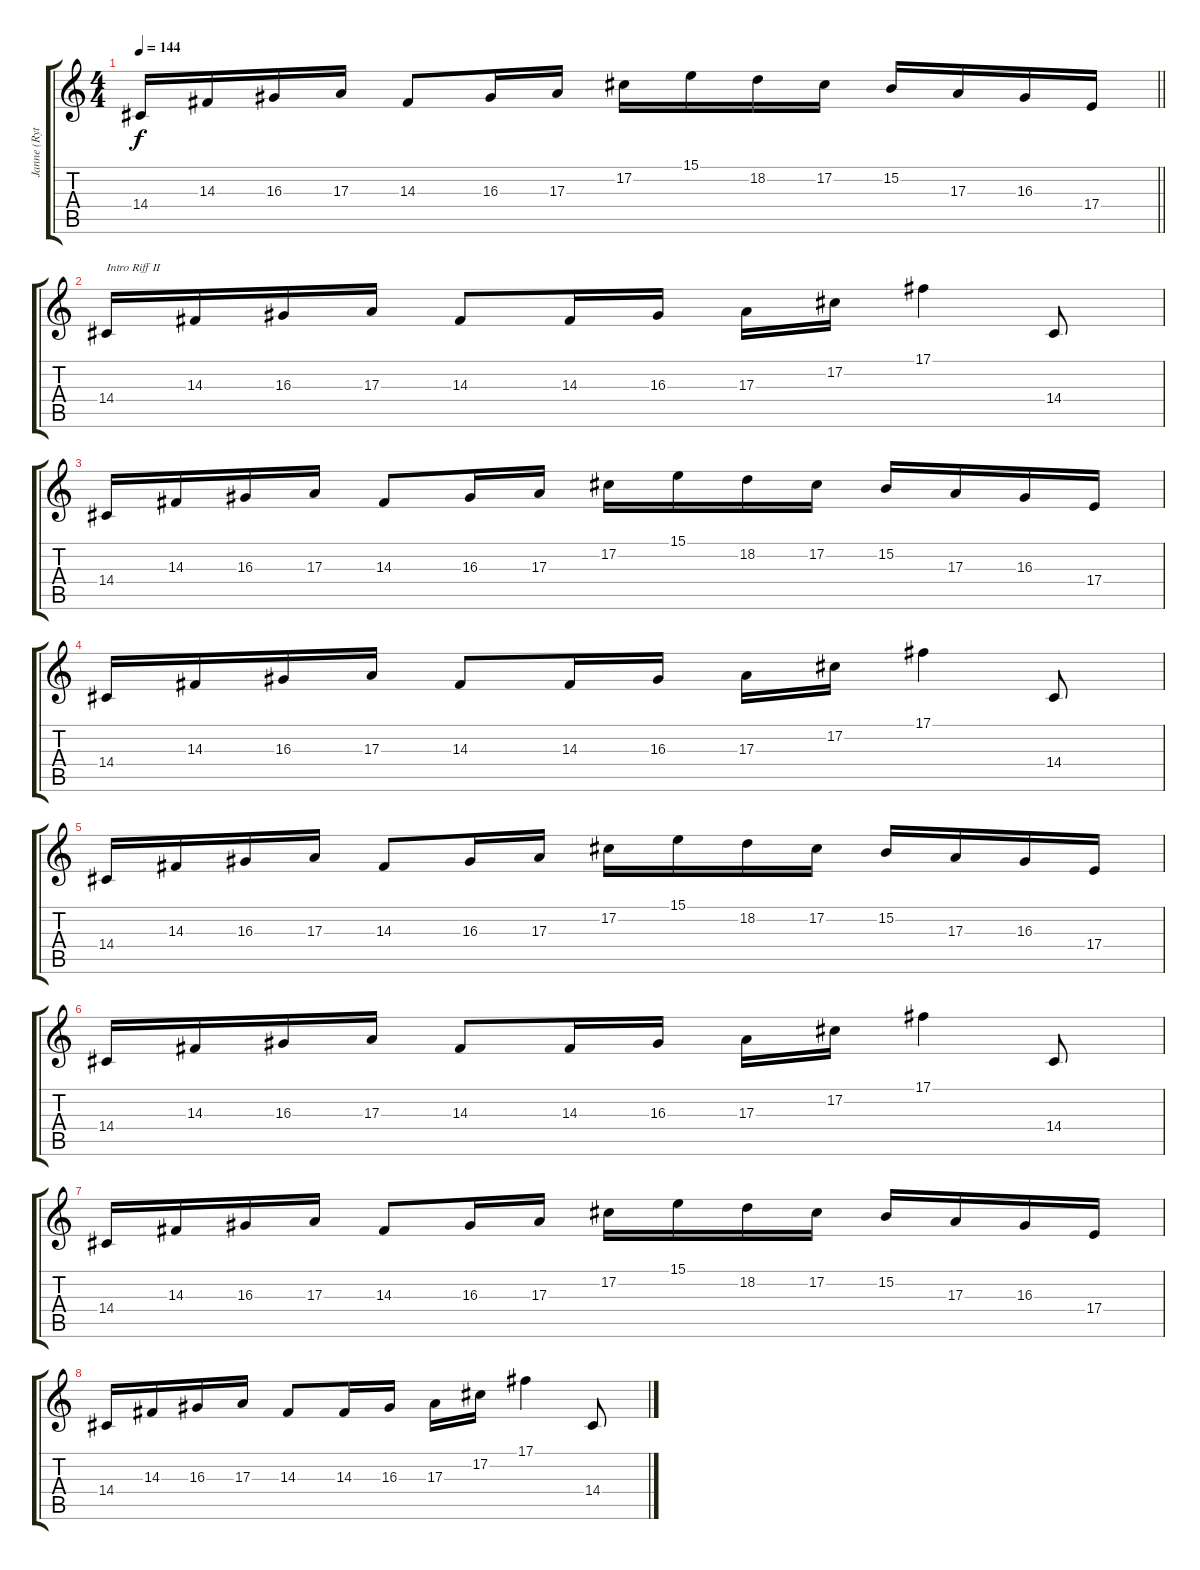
\track ("Janne (Rythm I)" "Janne (Ryt") {instrument churchorgan}
\staff {score tabs}
\tuning (Db4 Ab3 E3 B2 Gb2 Db2) {hide}
\ts (4 4)
\tempo 144
\clef g2
\barLineRight lightlight
\ks c
14.4.16{dy f} 14.3.16 16.3.16 17.3.16 14.3.8 16.3.16 17.3.16 17.2.16 15.1.16 18.2.16 17.2.16 15.2.16 17.3.16 16.3.16 17.4.16 |
14.4.16{txt "Intro Riff II"} 14.3.16 16.3.16 17.3.16 14.3.8 14.3.16 16.3.16 17.3.16 17.2.16 17.1.4 14.4.8 |
14.4.16 14.3.16 16.3.16 17.3.16 14.3.8 16.3.16 17.3.16 17.2.16 15.1.16 18.2.16 17.2.16 15.2.16 17.3.16 16.3.16 17.4.16 |
14.4.16 14.3.16 16.3.16 17.3.16 14.3.8 14.3.16 16.3.16 17.3.16 17.2.16 17.1.4 14.4.8 |
14.4.16 14.3.16 16.3.16 17.3.16 14.3.8 16.3.16 17.3.16 17.2.16 15.1.16 18.2.16 17.2.16 15.2.16 17.3.16 16.3.16 17.4.16 |
14.4.16 14.3.16 16.3.16 17.3.16 14.3.8 14.3.16 16.3.16 17.3.16 17.2.16 17.1.4 14.4.8 |
14.4.16 14.3.16 16.3.16 17.3.16 14.3.8 16.3.16 17.3.16 17.2.16 15.1.16 18.2.16 17.2.16 15.2.16 17.3.16 16.3.16 17.4.16 |
14.4.16 14.3.16 16.3.16 17.3.16 14.3.8 14.3.16 16.3.16 17.3.16 17.2.16 17.1.4 14.4.8
